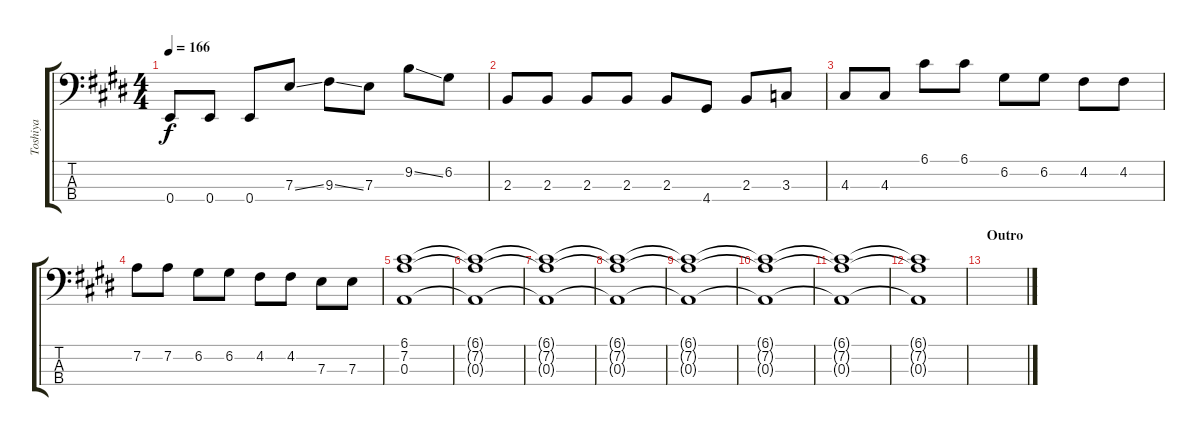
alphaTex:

\track ("Toshiya" "Toshiya") {instrument electricbasspick}
\staff {score tabs}
\tuning (G2 D2 A1 E1) {hide}
\ts (4 4)
\tempo 166
\clef f4
\ks e
0.4.8{dy f} 0.4.8 0.4.8 7.3{ss}.8 9.3{ss}.8 7.3.8 9.2{ss}.8 6.2.8 |
2.3.8 2.3.8 2.3.8 2.3.8 2.3.8 4.4.8 2.3.8 3.3.8 |
4.3.8 4.3.8 6.1.8 6.1.8 6.2.8 6.2.8 4.2.8 4.2.8 |
7.2.8 7.2.8 6.2.8 6.2.8 4.2.8 4.2.8 7.3.8 7.3.8 |
(6.1 7.2 0.3).1{volume 16 instrument electricbasspick} |
(6.1{t} 7.2{t} 0.3{t}).1 |
(6.1{t} 7.2{t} 0.3{t}).1 |
(6.1{t} 7.2{t} 0.3{t}).1 |
(6.1{t} 7.2{t} 0.3{t}).1 |
(6.1{t} 7.2{t} 0.3{t}).1 |
(6.1{t} 7.2{t} 0.3{t}).1 |
(6.1{t} 7.2{t} 0.3{t}).1 |
\section ("" "Outro")
